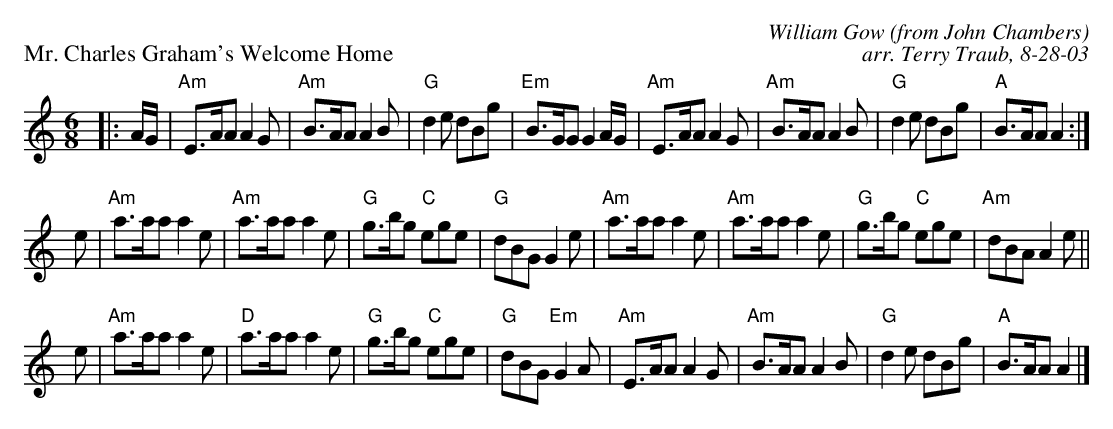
X:1
P: Mr. Charles Graham's Welcome Home
C: William Gow (from John Chambers)
C: arr. Terry Traub, 8-28-03
M: 6/8
L: 1/8
K: Am
|: A/G/|"Am"E>AA A2 G|"Am"B>AA A2 B|"G"d2 e dBg|"Em"B>GG G2 A/G/|"Am"E>AA A2 G|"Am"B>AA A2 B|"G"d2 e dBg|"A"B>AA A2 :|
e|"Am"a>aa a2 e|"Am"a>aa a2 e|"G"g>bg "C"ege|"G"dBG G2 e|"Am"a>aa a2 e|"Am"a>aa a2 e|"G"g>bg "C"ege|"Am"dBA A2 e||
e|"Am"a>aa a2 e|"D"a>aa a2 e|"G"g>bg "C"ege|"G"dBG "Em"G2 A|"Am"E>AA A2 G|"Am"B>AA A2 B|"G"d2 e dBg|"A"B>AA A2 |]
